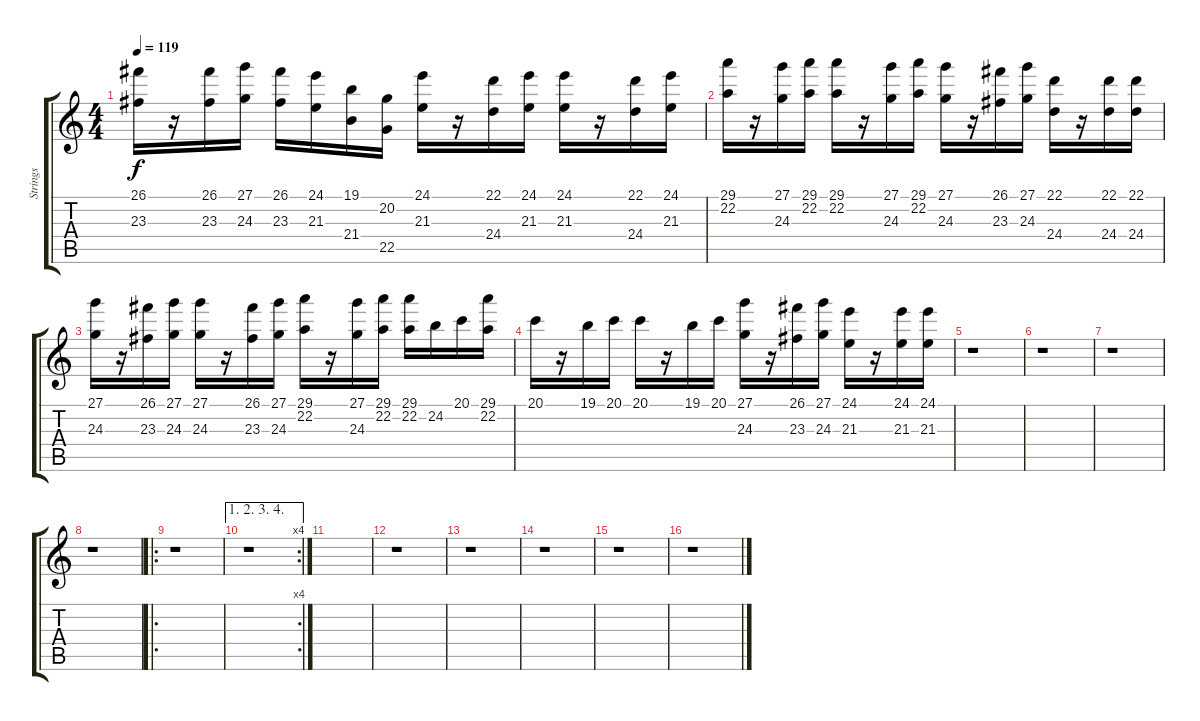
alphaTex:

\track ("Strings" "Strings") {instrument stringensemble1}
\staff {score tabs}
\tuning (E4 B3 G3 D3 A2 E2) {hide}
\ts (4 4)
\tempo 119
\clef g2
\ks c
(26.1 23.3).16{dy f} r.16 (26.1 23.3).16 (27.1 24.3).16 (26.1 23.3).16 (24.1 21.3).16 (19.1 21.4).16 (20.2 22.5).16 (24.1 21.3).16 r.16 (22.1 24.4).16 (24.1 21.3).16 (24.1 21.3).16 r.16 (22.1 24.4).16 (24.1 21.3).16 |
(29.1 22.2).16 r.16 (27.1 24.3).16 (29.1 22.2).16 (29.1 22.2).16 r.16 (27.1 24.3).16 (29.1 22.2).16 (27.1 24.3).16 r.16 (26.1 23.3).16 (27.1 24.3).16 (22.1 24.4).16 r.16 (22.1 24.4).16 (22.1 24.4).16 |
(27.1 24.3).16 r.16 (26.1 23.3).16 (27.1 24.3).16 (27.1 24.3).16 r.16 (26.1 23.3).16 (27.1 24.3).16 (29.1 22.2).16 r.16 (27.1 24.3).16 (29.1 22.2).16 (29.1 22.2).16 24.2.16 20.1.16 (29.1 22.2).16 |
20.1.16 r.16 19.1.16 20.1.16 20.1.16 r.16 19.1.16 20.1.16 (27.1 24.3).16 r.16 (26.1 23.3).16 (27.1 24.3).16 (24.1 21.3).16 r.16 (24.1 21.3).16 (24.1 21.3).16 |
r.1 |
r.1 |
r.1 |
r.1 |
\ro
r.1 |
\ae (1 2 3 4)
\rc 4
r.1 |
|
r.1 |
r.1 |
r.1 |
r.1 |
r.1
